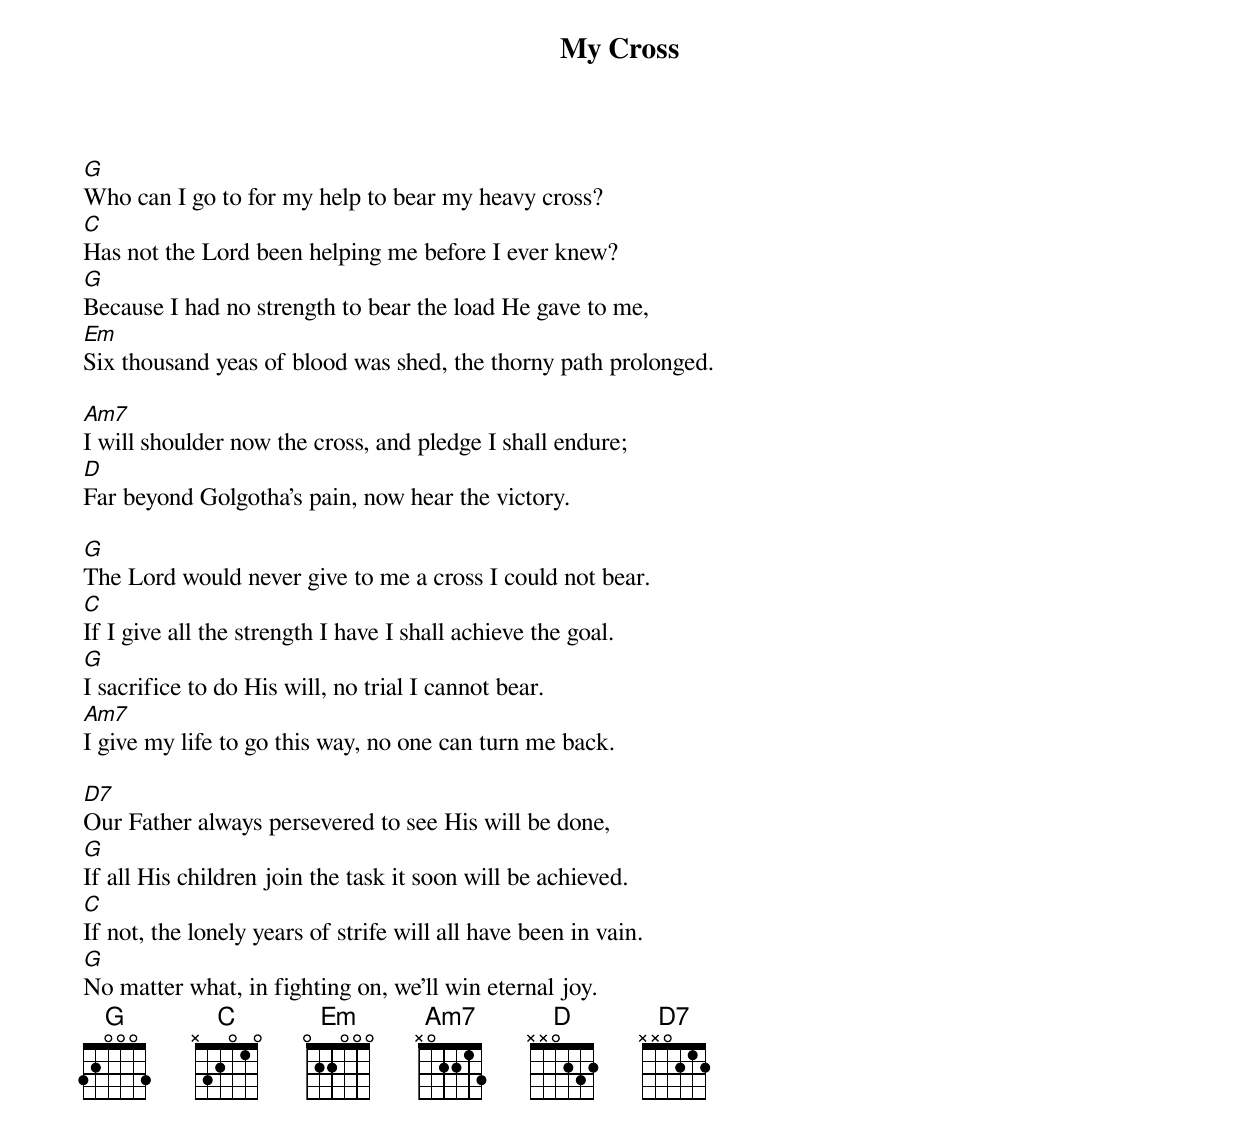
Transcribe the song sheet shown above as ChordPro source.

{title: My Cross}
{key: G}

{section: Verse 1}
[G]Who can I go to for my help to bear my heavy cross?
[C]Has not the Lord been helping me before I ever knew?
[G]Because I had no strength to bear the load He gave to me,
[Em]Six thousand yeas of blood was shed, the thorny path prolonged.

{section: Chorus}
[Am7]I will shoulder now the cross, and pledge I shall endure;
[D]Far beyond Golgotha's pain, now hear the victory.

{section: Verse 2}
[G]The Lord would never give to me a cross I could not bear.
[C]If I give all the strength I have I shall achieve the goal.
[G]I sacrifice to do His will, no trial I cannot bear.
[Am7]I give my life to go this way, no one can turn me back.

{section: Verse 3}
[D7]Our Father always persevered to see His will be done,
[G]If all His children join the task it soon will be achieved.
[C]If not, the lonely years of strife will all have been in vain.
[G]No matter what, in fighting on, we'll win eternal joy.
